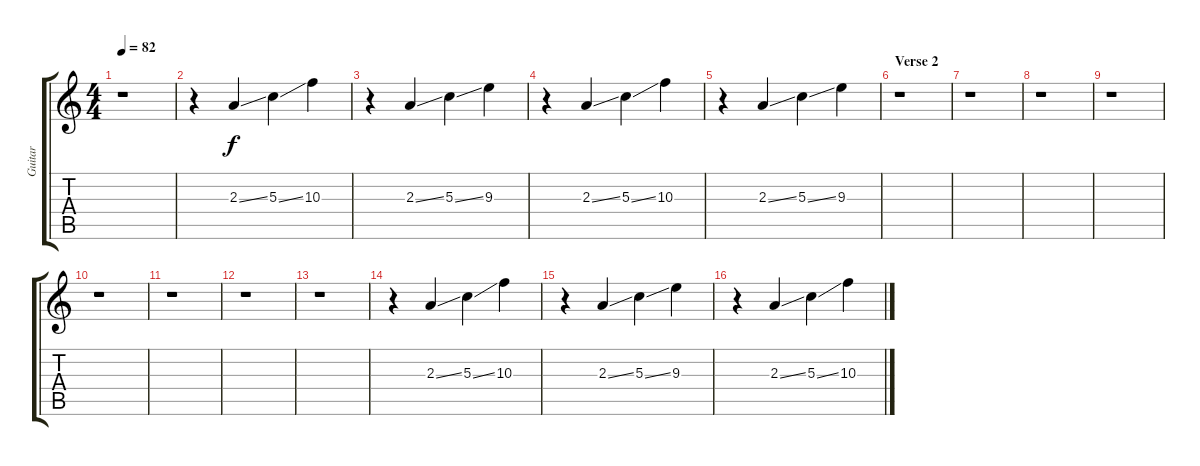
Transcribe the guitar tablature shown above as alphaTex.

\track ("Guitar" "Guitar") {instrument overdrivenguitar}
\staff {score tabs}
\tuning (E4 B3 G3 D3 A2 E2) {hide}
\ts (4 4)
\tempo 82
\clef g2
\ks c
r.1{dy f} |
r.4 2.3{ss}.4 5.3{ss}.4 10.3.4 |
r.4 2.3{ss}.4 5.3{ss}.4 9.3.4 |
r.4 2.3{ss}.4 5.3{ss}.4 10.3.4 |
r.4 2.3{ss}.4 5.3{ss}.4 9.3.4 |
\section ("" "Verse 2")
r.1 |
r.1 |
r.1 |
r.1 |
r.1 |
r.1 |
r.1 |
r.1 |
r.4 2.3{ss}.4 5.3{ss}.4 10.3.4 |
r.4 2.3{ss}.4 5.3{ss}.4 9.3.4 |
r.4 2.3{ss}.4 5.3{ss}.4 10.3.4
